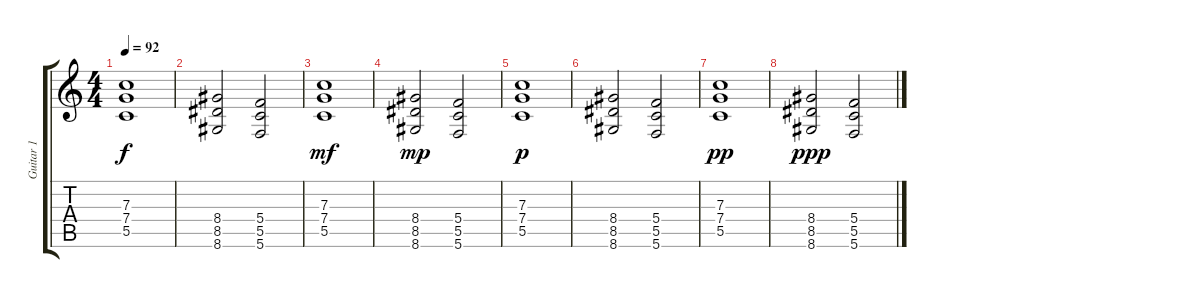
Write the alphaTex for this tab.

\track ("Guitar 1" "Guitar 1") {instrument distortionguitar}
\staff {score tabs}
\tuning (D4 A3 F3 C3 G2 C2) {hide}
\ts (4 4)
\tempo 92
\clef g2
\ks c
(7.3 7.4 5.5).1{dy f} |
(8.4 8.5 8.6).2 (5.4 5.5 5.6).2 |
(7.3 7.4 5.5).1{dy mf} |
(8.4 8.5 8.6).2{dy mp} (5.4 5.5 5.6).2 |
(7.3 7.4 5.5).1{dy p} |
(8.4 8.5 8.6).2 (5.4 5.5 5.6).2 |
(7.3 7.4 5.5).1{dy pp} |
(8.4 8.5 8.6).2{dy ppp} (5.4 5.5 5.6).2
